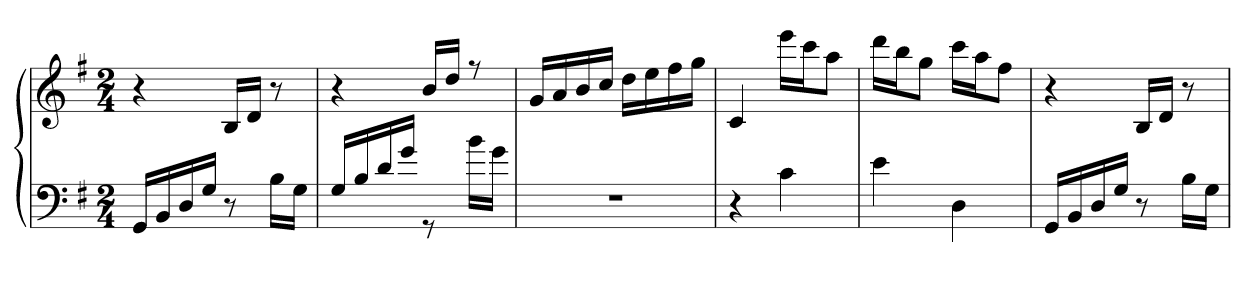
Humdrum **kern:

**kern	**kern
*part1	*part1
*staff2	*staff1
*clefF4	*clefG2
*k[f#]	*k[f#]
*M2/4	*M2/4
=1	=1
16GG/LL	4r
16BB/	.
16D/	.
16G/JJ	.
8r	16B/LL
.	16d/JJ
16B\LL	8r
16G\JJ	.
=2	=2
16G/LL	4r
16B/	.
16d/	.
16g\JJ	.
8rGG	16b/LL
.	16dd/JJ
16b\LL	8rff
16g\JJ	.
=3	=3
2r	16g/LL
.	16a/
.	16b/
.	16cc/JJ
.	16dd\LL
.	16ee\
.	16ff#\
.	16gg\JJ
=4	=4
4r	4c/
4c\	16eee\LL
.	16ccc\J
.	8aa\J
=5	=5
4e\	16ddd\LL
.	16bb\J
.	8gg\J
4D\	16ccc\LL
.	16aa\J
.	8ff#\J
=6	=6
16GG/LL	4r
16BB/	.
16D/	.
16G/JJ	.
8r	16B/LL
.	16d/JJ
16B\LL	8r
16G\JJ	.
=	=
*-	*-
